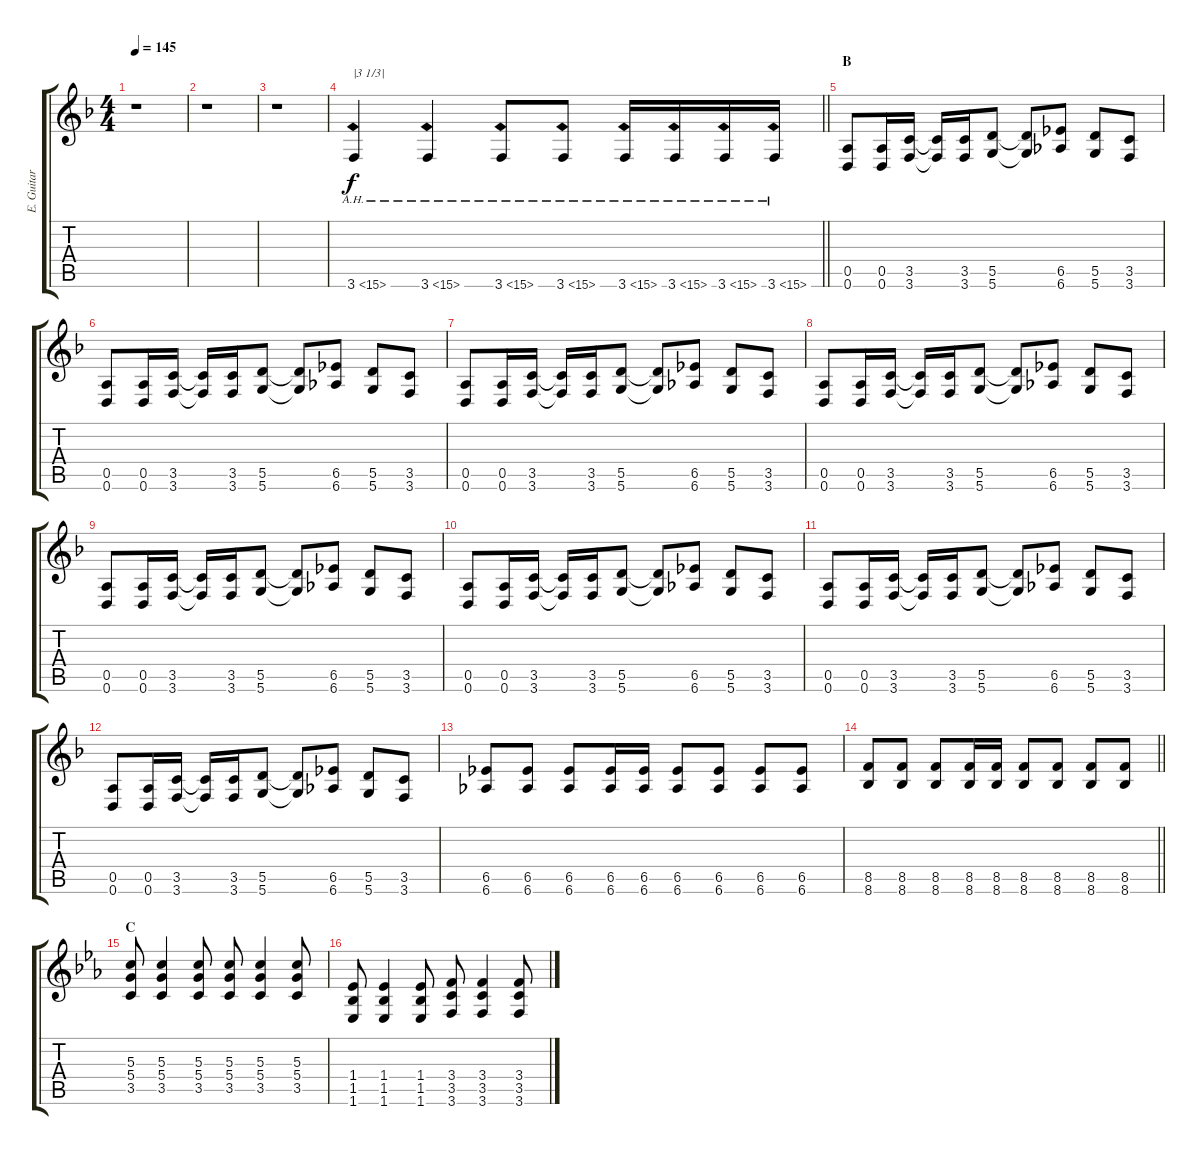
\track ("E. Guitar II" "E. Guitar ") {instrument overdrivenguitar}
\staff {score tabs}
\tuning (E4 B3 G3 D3 A2 D2) {hide}
\ts (4 4)
\tempo 145
\clef g2
\ks f
r.1{dy f} |
r.1 |
r.1 |
\barLineRight lightlight
3.6{ah 12}.4{txt "|3 1/3|"} 3.6{ah 12}.4 3.6{ah 12}.8 3.6{ah 12}.8 3.6{ah 12}.16 3.6{ah 12}.16 3.6{ah 12}.16 3.6{ah 12}.16 |
\section ("" "B")
(0.5 0.6).8 (0.5 0.6).16 (3.5 3.6).16 (3.5{t} 3.6{t}).16 (3.5 3.6).16 (5.5 5.6).8 (5.5{t} 5.6{t}).8 (6.5 6.6).8 (5.5 5.6).8 (3.5 3.6).8 |
(0.5 0.6).8 (0.5 0.6).16 (3.5 3.6).16 (3.5{t} 3.6{t}).16 (3.5 3.6).16 (5.5 5.6).8 (5.5{t} 5.6{t}).8 (6.5 6.6).8 (5.5 5.6).8 (3.5 3.6).8 |
(0.5 0.6).8 (0.5 0.6).16 (3.5 3.6).16 (3.5{t} 3.6{t}).16 (3.5 3.6).16 (5.5 5.6).8 (5.5{t} 5.6{t}).8 (6.5 6.6).8 (5.5 5.6).8 (3.5 3.6).8 |
(0.5 0.6).8 (0.5 0.6).16 (3.5 3.6).16 (3.5{t} 3.6{t}).16 (3.5 3.6).16 (5.5 5.6).8 (5.5{t} 5.6{t}).8 (6.5 6.6).8 (5.5 5.6).8 (3.5 3.6).8 |
(0.5 0.6).8 (0.5 0.6).16 (3.5 3.6).16 (3.5{t} 3.6{t}).16 (3.5 3.6).16 (5.5 5.6).8 (5.5{t} 5.6{t}).8 (6.5 6.6).8 (5.5 5.6).8 (3.5 3.6).8 |
(0.5 0.6).8 (0.5 0.6).16 (3.5 3.6).16 (3.5{t} 3.6{t}).16 (3.5 3.6).16 (5.5 5.6).8 (5.5{t} 5.6{t}).8 (6.5 6.6).8 (5.5 5.6).8 (3.5 3.6).8 |
(0.5 0.6).8 (0.5 0.6).16 (3.5 3.6).16 (3.5{t} 3.6{t}).16 (3.5 3.6).16 (5.5 5.6).8 (5.5{t} 5.6{t}).8 (6.5 6.6).8 (5.5 5.6).8 (3.5 3.6).8 |
(0.5 0.6).8 (0.5 0.6).16 (3.5 3.6).16 (3.5{t} 3.6{t}).16 (3.5 3.6).16 (5.5 5.6).8 (5.5{t} 5.6{t}).8 (6.5 6.6).8 (5.5 5.6).8 (3.5 3.6).8 |
(6.5 6.6).8 (6.5 6.6).8 (6.5 6.6).8 (6.5 6.6).16 (6.5 6.6).16 (6.5 6.6).8 (6.5 6.6).8 (6.5 6.6).8 (6.5 6.6).8 |
\barLineRight lightlight
(8.5 8.6).8 (8.5 8.6).8 (8.5 8.6).8 (8.5 8.6).16 (8.5 8.6).16 (8.5 8.6).8 (8.5 8.6).8 (8.5 8.6).8 (8.5 8.6).8 |
\section ("" "C")
\ks eb
(5.3 5.4 3.5).8 (5.3 5.4 3.5).4 (5.3 5.4 3.5).8 (5.3 5.4 3.5).8 (5.3 5.4 3.5).4 (5.3 5.4 3.5).8 |
(1.4 1.5 1.6).8 (1.4 1.5 1.6).4 (1.4 1.5 1.6).8 (3.4 3.5 3.6).8 (3.4 3.5 3.6).4 (3.4 3.5 3.6).8
